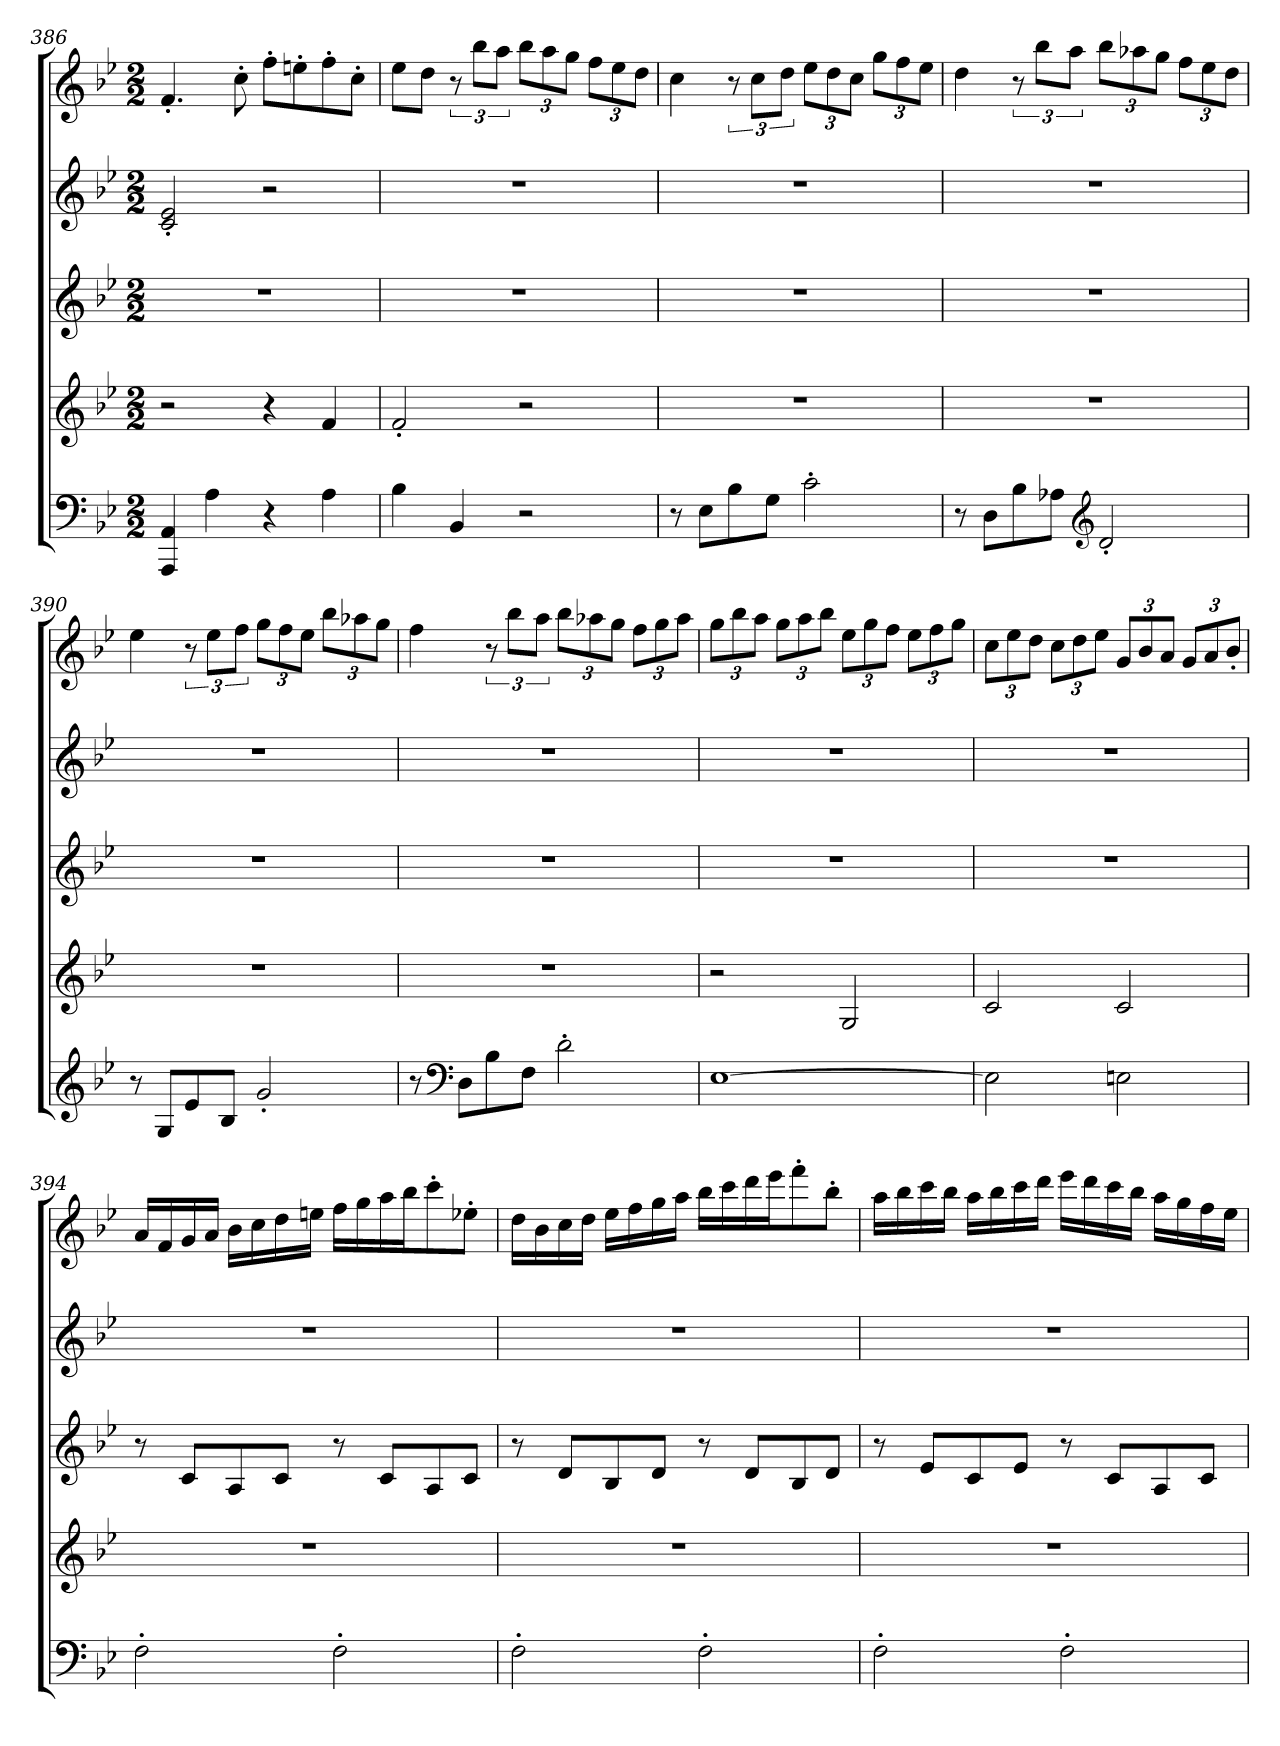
**kern	**kern	**kern	**kern	**kern
*part5	*part4	*part3	*part2	*part1
*staff5	*staff4	*staff3	*staff2	*staff1
*clefF4	*clefG2	*clefG2	*clefG2	*clefG2
*k[b-e-]	*k[b-e-]	*k[b-e-]	*k[b-e-]	*k[b-e-]
*M2/2	*M2/2	*M2/2	*M2/2	*M2/2
=386	=386	=386	=386	=386
4AAA/ 4AA/	2r	1r	2c/' 2e-/'	4.f'/
4A\	.	.	.	.
*	*	*	*	*MM167
.	.	.	.	8cc'\
4r	4r	.	2r	8ff'\L
.	.	.	.	8een'\
4A\	4f/	.	.	8ff'\
.	.	.	.	8cc'\J
=387	=387	=387	=387	=387
4B-\	2f'/	1r	1r	8ee-\L
.	.	.	.	8dd\J
4BB-/	.	.	.	12r
.	.	.	.	12bb-\L
.	.	.	.	12aa\J
*	*	*	*	*Xbrackettup
2r	2r	.	.	12bb-\L
.	.	.	.	12aa\
.	.	.	.	12gg\J
.	.	.	.	12ff\L
.	.	.	.	12ee-\
.	.	.	.	12dd\J
!!LO:LB:g=z
=388	=388	=388	=388	=388
8r	1r	1r	1r	4cc\
8E-\L	.	.	.	.
*	*	*	*	*brackettup
8B-\	.	.	.	12r
.	.	.	.	12cc\L
8G\J	.	.	.	.
.	.	.	.	12dd\J
*	*	*	*	*Xbrackettup
2c'\	.	.	.	12ee-\L
.	.	.	.	12dd\
.	.	.	.	12cc\J
.	.	.	.	12gg\L
.	.	.	.	12ff\
.	.	.	.	12ee-\J
=389	=389	=389	=389	=389
8r	1r	1r	1r	4dd\
8D\L	.	.	.	.
*	*	*	*	*brackettup
8B-\	.	.	.	12r
.	.	.	.	12bb-\L
8A-X\J	.	.	.	.
.	.	.	.	12aa\J
*clefG2	*	*	*	*
*	*	*	*	*Xbrackettup
2d'/	.	.	.	12bb-\L
.	.	.	.	12aa-X\
.	.	.	.	12gg\J
.	.	.	.	12ff\L
.	.	.	.	12ee-\
.	.	.	.	12dd\J
=390	=390	=390	=390	=390
8r	1r	1r	1r	4ee-\
8G/L	.	.	.	.
*	*	*	*	*brackettup
8e-/	.	.	.	12r
.	.	.	.	12ee-\L
8B-/J	.	.	.	.
.	.	.	.	12ff\J
*	*	*	*	*Xbrackettup
2g'/	.	.	.	12gg\L
.	.	.	.	12ff\
.	.	.	.	12ee-\J
.	.	.	.	12bb-\L
.	.	.	.	12aa-X\
.	.	.	.	12gg\J
!!LO:PB:g=z
=391	=391	=391	=391	=391
8r	1r	1r	1r	4ff\
*clefF4	*	*	*	*
8D\L	.	.	.	.
*	*	*	*	*brackettup
8B-\	.	.	.	12r
.	.	.	.	12bb-\L
8F\J	.	.	.	.
.	.	.	.	12aa\J
*	*	*	*	*Xbrackettup
2d'\	.	.	.	12bb-\L
.	.	.	.	12aa-X\
.	.	.	.	12gg\J
.	.	.	.	12ff\L
.	.	.	.	12gg\
.	.	.	.	12aa-\J
=392	=392	=392	=392	=392
*	*	*	*	*MM167
[1E-	2r	1r	1r	12gg\L
.	.	.	.	12bb-\
.	.	.	.	12aa\J
.	.	.	.	12gg\L
.	.	.	.	12aa\
.	.	.	.	12bb-\J
.	2G/	.	.	12ee-\L
.	.	.	.	12gg\
.	.	.	.	12ff\J
.	.	.	.	12ee-\L
.	.	.	.	12ff\
.	.	.	.	12gg\J
=393	=393	=393	=393	=393
2E-\]	2c/	1r	1r	12cc\L
.	.	.	.	12ee-\
.	.	.	.	12dd\J
.	.	.	.	12cc\L
.	.	.	.	12dd\
.	.	.	.	12ee-\J
2En\	2c/	.	.	12g/L
.	.	.	.	12b-/
.	.	.	.	12a/J
.	.	.	.	12g/L
.	.	.	.	12a/
.	.	.	.	12b-'/J
!!LO:LB:g=z
=394	=394	=394	=394	=394
*	*	*	*	*MM169
2F'\	1r	8r	1r	16a/LL
.	.	.	.	16f/
.	.	8c/L	.	16g/
.	.	.	.	16a/JJ
.	.	8A/	.	16b-\LL
.	.	.	.	16cc\
.	.	8c/J	.	16dd\
.	.	.	.	16een\JJ
2F'\	.	8r	.	16ff\LL
.	.	.	.	16gg\
.	.	8c/L	.	16aa\
.	.	.	.	16bb-\J
.	.	8A/	.	8ccc'\
.	.	8c/J	.	8ee-X'\J
=395	=395	=395	=395	=395
2F'\	1r	8r	1r	16dd\LL
.	.	.	.	16b-\
.	.	8d/L	.	16cc\
.	.	.	.	16dd\JJ
.	.	8B-/	.	16ee-\LL
.	.	.	.	16ff\
.	.	8d/J	.	16gg\
.	.	.	.	16aa\JJ
2F'\	.	8r	.	16bb-\LL
.	.	.	.	16ccc\
.	.	8d/L	.	16ddd\
.	.	.	.	16eee-\J
.	.	8B-/	.	8fff'\
.	.	8d/J	.	8bb-'\J
!!LO:PB:g=z
=396	=396	=396	=396	=396
2F'\	1r	8r	1r	16aa\LL
.	.	.	.	16bb-\
.	.	8e-/L	.	16ccc\
.	.	.	.	16bb-\JJ
.	.	8c/	.	16aa\LL
.	.	.	.	16bb-\
.	.	8e-/J	.	16ccc\
.	.	.	.	16ddd\JJ
2F'\	.	8r	.	16eee-\LL
.	.	.	.	16ddd\
.	.	8c/L	.	16ccc\
.	.	.	.	16bb-\JJ
.	.	8A/	.	16aa\LL
.	.	.	.	16gg\
.	.	8c/J	.	16ff\
.	.	.	.	16ee-\JJ
=	=	=	=	=
*-	*-	*-	*-	*-
